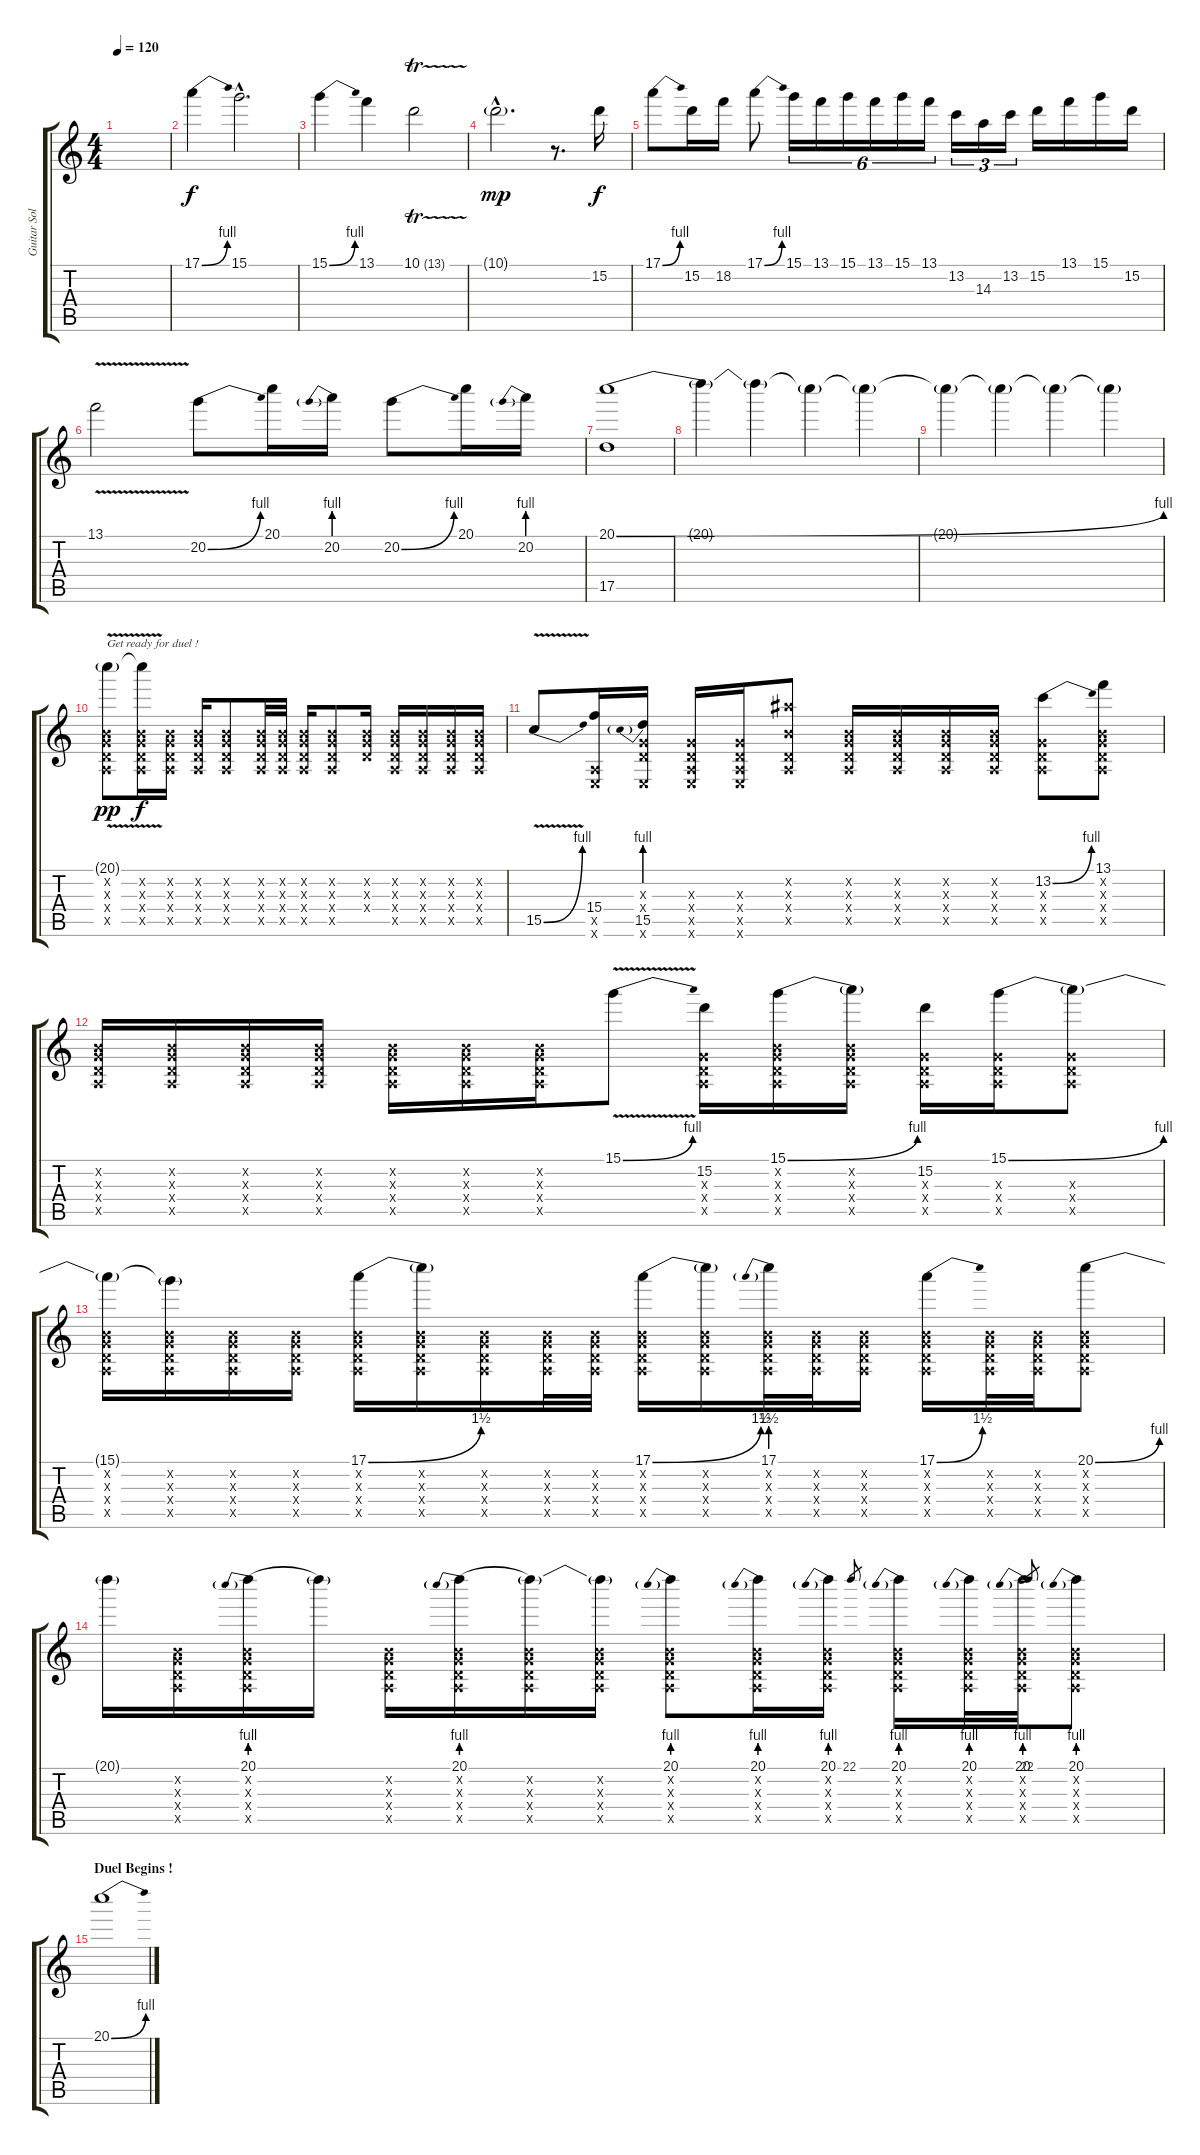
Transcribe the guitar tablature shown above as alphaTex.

\track ("Guitar Solo" "Guitar Sol") {instrument distortionguitar}
\staff {score tabs}
\tuning (E4 B3 G3 D3 A2 E2) {hide}
\ts (4 4)
\tempo 120
\clef g2
\ks c
|
\section ("" "")
17.1{be (bend 0 0 60 4)}.4 15.1{hac}.2{d} |
15.1{be (bend 0 0 60 4)}.4 13.1.4 10.1{tr (13 32)}.2 |
10.1{g hac}.2{d dy mp} r.8{d} 15.2.16{dy f} |
17.1{be (bend 0 0 60 4)}.8 15.2.16 18.2.16 17.1{be (bend 0 0 60 4)}.8 15.1.16{tu (6 4)} 13.1.16{tu (6 4)} 15.1.16{tu (6 4)} 13.1.16{tu (6 4)} 15.1.16{tu (6 4)} 13.1.16{tu (6 4)} 13.2.16{tu (3 2)} 14.3.16{tu (3 2)} 13.2.16{tu (3 2)} 15.2.16 13.1.16 15.1.16 15.2.16 |
13.1{v}.2 20.2{be (bend 0 0 60 4)}.8 20.1.16 20.2{be (prebend 0 4 60 4)}.16 20.2{be (bend 0 0 60 4)}.8 20.1.16 20.2{be (prebend 0 4 60 4)}.16 |
(20.1{be (bend 0 0 60 4)} 17.5).1 |
20.1{t}.4 20.1{t}.4{volume 14} 20.1{t}.4{volume 13} 20.1{t}.4{volume 12} |
20.1{t}.4{volume 11} 20.1{t}.4{volume 10} 20.1{t}.4{volume 9} 20.1{t}.4{volume 8} |
\section ("" "")
(20.1{v g} 0.2{x} 0.3{x} 0.4{x} 0.5{x}).8{txt "Get ready for duel !" dy pp volume 10} (20.1{t} 0.2{x} 0.3{x} 0.4{x} 0.5{x}).16{dy f} (0.2{x} 0.3{x} 0.4{x} 0.5{x}).16 (0.2{x} 0.3{x} 0.4{x} 0.5{x}).16 (0.2{x} 0.3{x} 0.4{x} 0.5{x}).8 (0.2{x} 0.3{x} 0.4{x} 0.5{x}).32 (0.2{x} 0.3{x} 0.4{x} 0.5{x}).32 (0.2{x} 0.3{x} 0.4{x} 0.5{x}).16 (0.2{x} 0.3{x} 0.4{x} 0.5{x}).8 (0.2{x} 0.3{x} 0.4{x}).16 (0.2{x} 0.3{x} 0.4{x} 0.5{x}).16 (0.2{x} 0.3{x} 0.4{x} 0.5{x}).16 (0.2{x} 0.3{x} 0.4{x} 0.5{x}).16 (0.2{x} 0.3{x} 0.4{x} 0.5{x}).16 |
15.5{be (bend 0 0 60 4) v}.8 (15.4 0.5{x} 0.6{x}).16 (0.3{x} 0.4{x} 15.5{be (prebend 0 4 60 4)} 0.6{x}).16 (0.3{x} 0.4{x} 0.5{x} 0.6{x}).16 (0.3{x} 0.4{x} 0.5{x} 0.6{x}).16 (0.2{x} 15.3{x} 0.4{x} 0.5{x}).8 (0.2{x} 0.3{x} 0.4{x} 0.5{x}).16 (0.2{x} 0.3{x} 0.4{x} 0.5{x}).16 (0.2{x} 0.3{x} 0.4{x} 0.5{x}).16 (0.2{x} 0.3{x} 0.4{x} 0.5{x}).16 (13.2{be (bend 0 0 60 4)} 0.3{x} 0.4{x} 0.5{x}).8 (13.1 0.2{x} 0.3{x} 0.4{x} 0.5{x}).8 |
(0.2{x} 0.3{x} 0.4{x} 0.5{x}).16 (0.2{x} 0.3{x} 0.4{x} 0.5{x}).16 (0.2{x} 0.3{x} 0.4{x} 0.5{x}).16 (0.2{x} 0.3{x} 0.4{x} 0.5{x}).16 (0.2{x} 0.3{x} 0.4{x} 0.5{x}).16 (0.2{x} 0.3{x} 0.4{x} 0.5{x}).16 (0.2{x} 0.3{x} 0.4{x} 0.5{x}).16 15.1{be (bend 0 0 60 4) v}.8 (15.2 0.3{x} 0.4{x} 0.5{x}).16 (15.1{be (bend 0 0 60 4)} 0.2{x} 0.3{x} 0.4{x} 0.5{x}).16 (15.1{t} 0.2{x} 0.3{x} 0.4{x} 0.5{x}).16 (15.2 0.3{x} 0.4{x} 0.5{x}).16 (15.1{be (bend 0 0 60 4)} 0.3{x} 0.4{x} 0.5{x}).16 (15.1{t} 0.3{x} 0.4{x} 0.5{x}).8 |
(15.1{t} 0.2{x} 0.3{x} 0.4{x} 0.5{x}).16 (15.1{t} 0.2{x} 0.3{x} 0.4{x} 0.5{x}).16 (0.2{x} 0.3{x} 0.4{x} 0.5{x}).16 (0.2{x} 0.3{x} 0.4{x} 0.5{x}).16 (17.1{be (bend 0 0 60 6)} 0.2{x} 0.3{x} 0.4{x} 0.5{x}).16 (17.1{t} 0.2{x} 0.3{x} 0.4{x} 0.5{x}).16 (0.2{x} 0.3{x} 0.4{x} 0.5{x}).16 (0.2{x} 0.3{x} 0.4{x} 0.5{x}).32 (0.2{x} 0.3{x} 0.4{x} 0.5{x}).32 (17.1{be (bend 0 0 60 6)} 0.2{x} 0.3{x} 0.4{x} 0.5{x}).16 (17.1{t} 0.2{x} 0.3{x} 0.4{x} 0.5{x}).16 (17.1{be (prebend 0 6 60 6)} 0.2{x} 0.3{x} 0.4{x} 0.5{x}).32 (0.2{x} 0.3{x} 0.4{x} 0.5{x}).32 (0.2{x} 0.3{x} 0.4{x} 0.5{x}).16 (17.1{be (bend 0 0 60 6)} 0.2{x} 0.3{x} 0.4{x} 0.5{x}).16 (0.2{x} 0.3{x} 0.4{x} 0.5{x}).32 (0.2{x} 0.3{x} 0.4{x} 0.5{x}).32 (20.1{be (bend 0 0 60 4)} 0.2{x} 0.3{x} 0.4{x} 0.5{x}).8 |
20.1{t}.16 (0.2{x} 0.3{x} 0.4{x} 0.5{x}).16 (20.1{be (prebend 0 4 60 4)} 0.2{x} 0.3{x} 0.4{x} 0.5{x}).16 20.1{t}.16 (0.2{x} 0.3{x} 0.4{x} 0.5{x}).16 (20.1{be (prebend 0 4 60 4)} 0.2{x} 0.3{x} 0.4{x} 0.5{x}).16 (20.1{t} 0.2{x} 0.3{x} 0.4{x} 0.5{x}).16 (20.1{t} 0.2{x} 0.3{x} 0.4{x} 0.5{x}).16 (20.1{be (prebend 0 4 60 4)} 0.2{x} 0.3{x} 0.4{x} 0.5{x}).8 (20.1{be (prebend 0 4 60 4)} 0.2{x} 0.3{x} 0.4{x} 0.5{x}).16 (20.1{be (prebend 0 4 60 4)} 0.2{x} 0.3{x} 0.4{x} 0.5{x}).16 22.1.8{gr} (20.1{be (prebend 0 4 60 4)} 0.2{x} 0.3{x} 0.4{x} 0.5{x}).16 (20.1{be (prebend 0 4 60 4)} 0.2{x} 0.3{x} 0.4{x} 0.5{x}).32 (20.1{be (prebend 0 4 60 4)} 0.2{x} 0.3{x} 0.4{x} 0.5{x}).32 22.1.8{gr} (20.1{be (prebend 0 4 60 4)} 0.2{x} 0.3{x} 0.4{x} 0.5{x}).8 |
\section ("" "Duel Begins !")
20.1{be (bend 0 0 60 4)}.1
